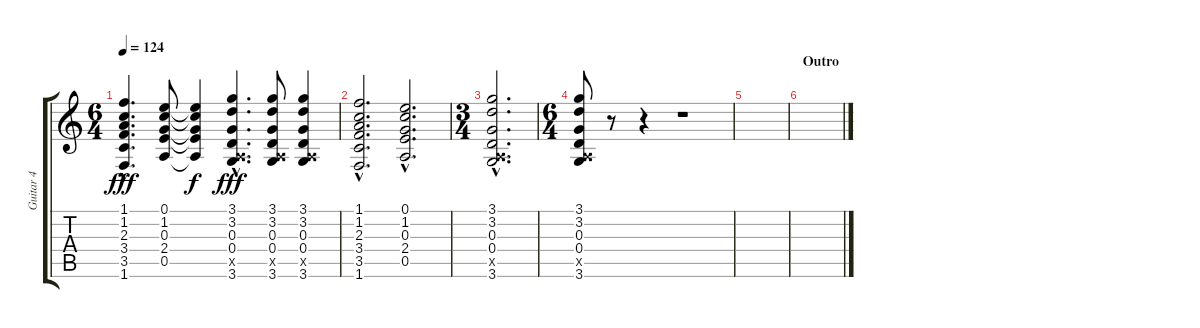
\track ("Guitar 4" "Guitar 4") {instrument acousticguitarsteel}
\staff {score tabs}
\tuning (E4 B3 G3 D3 A2 E2) {hide}
\ts (6 4)
\tempo 124
\clef g2
\ks c
(1.1{hac} 1.2{hac} 2.3{hac} 3.4{hac} 3.5{hac} 1.6{hac}).4{d dy fff} (0.1 1.2 0.3 2.4 0.5).8 (0.1{t} 1.2{t} 0.3{t} 2.4{t} 0.5{t}).4{dy f} (3.1{hac} 3.2{hac} 0.3{hac} 0.4{hac} 0.5{hac x} 3.6{hac}).4{d dy fff} (3.1 3.2 0.3 0.4 0.5{x} 3.6).8 (3.1 3.2 0.3 0.4 0.5{x} 3.6).4 |
(1.1{hac} 1.2{hac} 2.3{hac} 3.4{hac} 3.5{hac} 1.6{hac}).2{d} (0.1{hac} 1.2{hac} 0.3{hac} 2.4{hac} 0.5{hac}).2{d} |
\ts (3 4)
(3.1{hac} 3.2{hac} 0.3{hac} 0.4{hac} 0.5{hac x} 3.6{hac}).2{d} |
\ts (6 4)
(3.1 3.2 0.3 0.4 0.5{x} 3.6).8 r.8 r.4 r.1 |
|
\section ("" "Outro")
